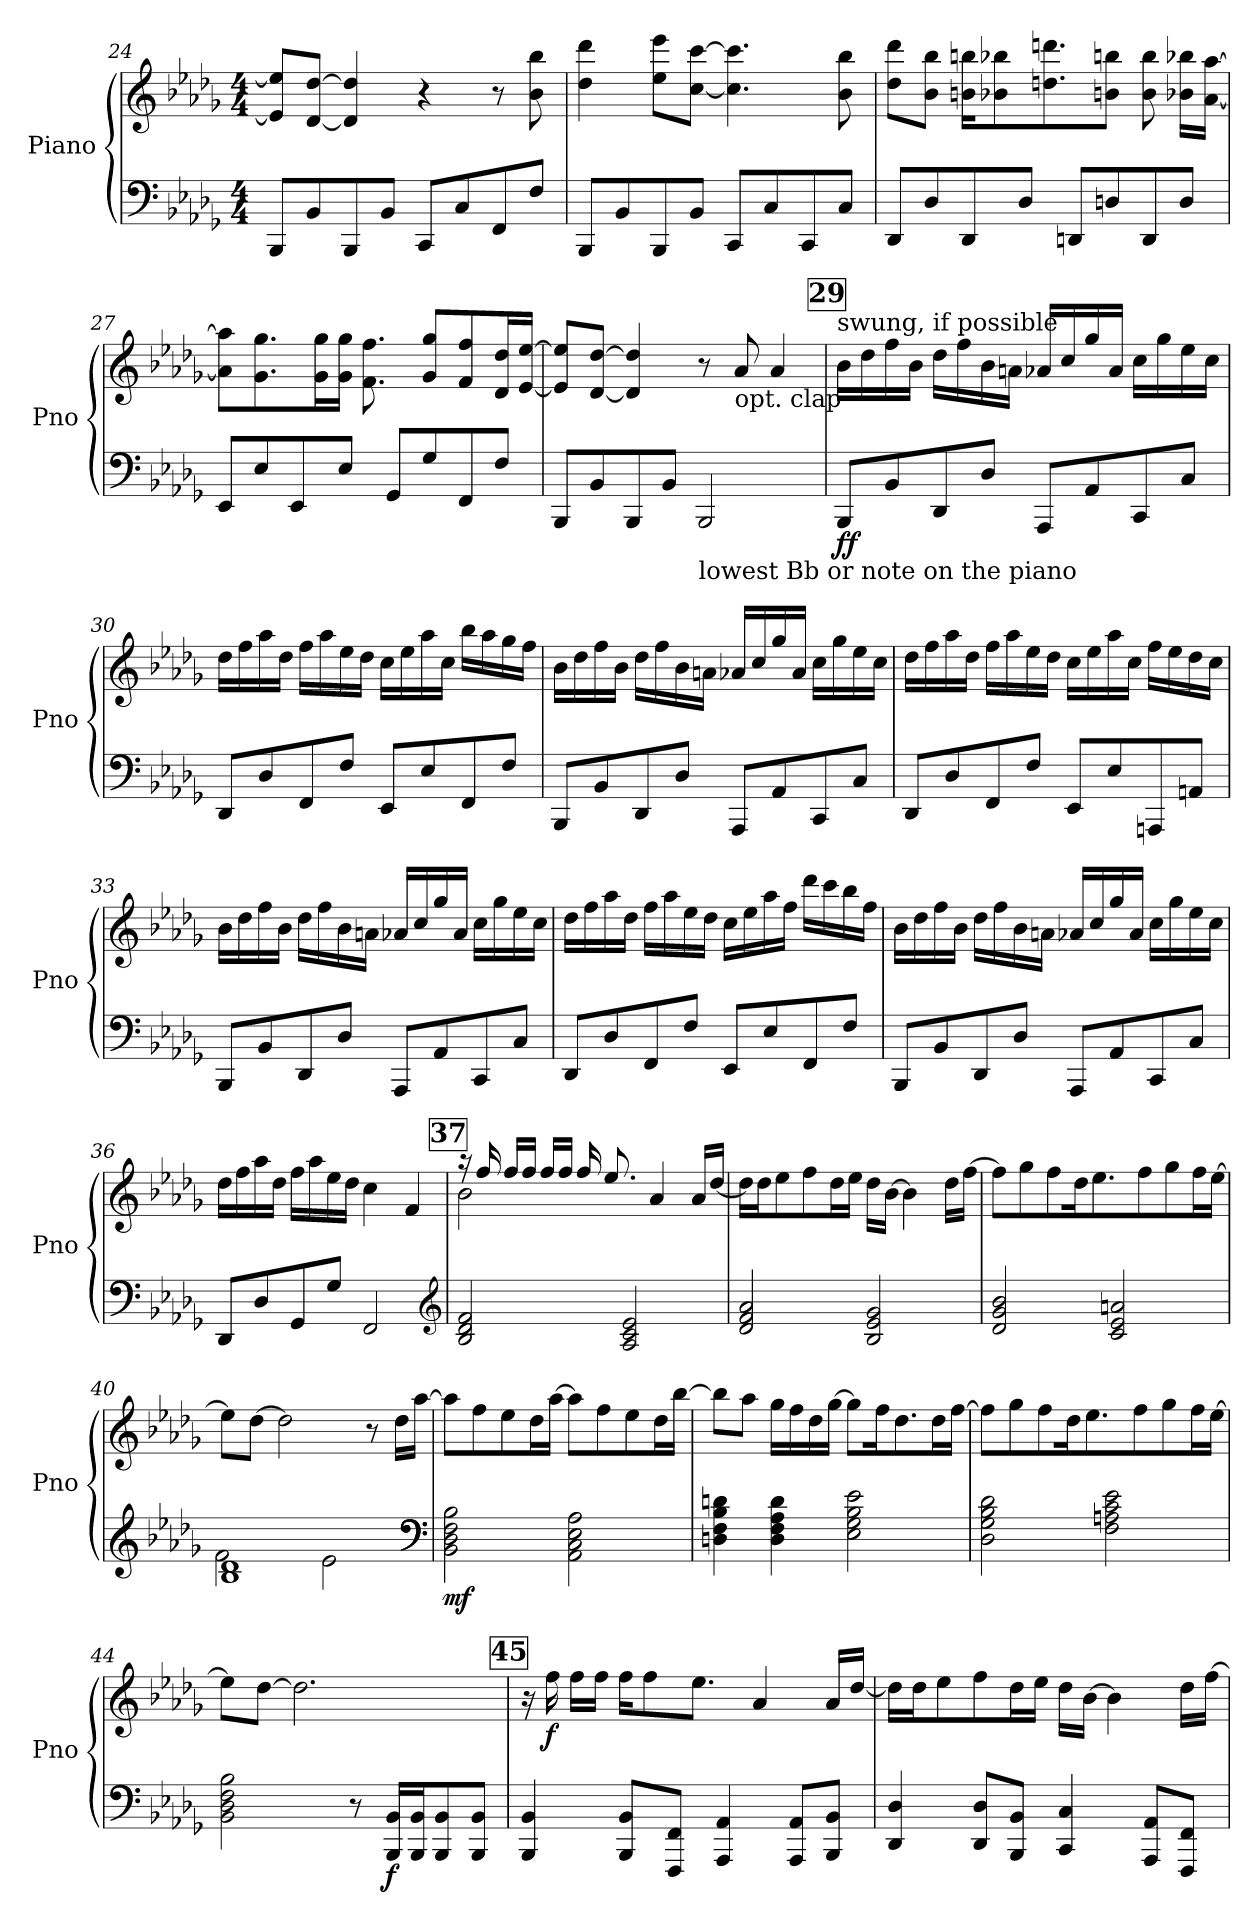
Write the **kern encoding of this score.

**kern	**kern	**dynam
*part1	*part1	*part1
*staff2	*staff1	*staff1/2
*I"Piano	*	*
*I'Pno	*	*
*clefF4	*clefG2	*
*k[b-e-a-d-g-]	*k[b-e-a-d-g-]	*
*D-:	*D-:	*
*M4/4	*M4/4	*
=24	=24	=24
8BBB-/L	8e-/] 8ee-/]L	.
8BB-/	[8d-/ [8dd-/J	.
8BBB-/	4d-/] 4dd-/]	.
8BB-/J	.	.
8CC/L	4r	.
8C/	.	.
8FF/	8r	.
8F/J	8b-\ 8bb-\	.
!!LO:LB:g=z
=25	=25	=25
8BBB-/L	4dd-\ 4ddd-\	.
8BB-/	.	.
8BBB-/	8ee-\ 8eee-\L	.
8BB-/J	[8cc\ [8ccc\J	.
8CC/L	4.cc\] 4.ccc\]	.
8C/	.	.
8CC/	.	.
8C/J	8b-\ 8bb-\	.
=26	=26	=26
8DD-/L	8dd-\ 8ddd-\L	.
8D-/	8b-\ 8bb-\J	.
8DD-/	16bn\ 16bbn\KL	.
.	8b-X\ 8bb-X\	.
8D-/J	.	.
.	8.ddn\ 8.dddn\	.
8DDn/L	.	.
8Dn/	8bn\ 8bbn\J	.
8DD/	8b\ 8bb\	.
8D/J	16b-X\ 16bb-X\LL	.
.	[16a-\ [16aa-\JJ	.
=27	=27	=27
8EE-/L	8a-\] 8aa-\]L	.
8E-/	8.g-\ 8.gg-\	.
8EE-/	.	.
.	16g-\ 16gg-\L	.
8E-/J	16g-\ 16gg-\JJ	.
.	8.f\ 8.ff\	.
8GG-/L	.	.
8G-/	8g-/ 8gg-/L	.
8FF/	8f/ 8ff/	.
8F/J	16d-/ 16dd-/L	.
.	[16e-/ [16ee-/JJ	.
=28	=28	=28
8BBB-/L	8e-/] 8ee-/]L	.
8BB-/	[8d-/ [8dd-/J	.
8BBB-/	4d-/] 4dd-/]	.
8BB-/J	.	.
!LO:TX:b:t=lowest Bb or note on the piano	!	!
2BBB-/	8r	.
!	!LO:TX:b:t=opt. clap	!
.	8a-/	.
.	4a-/	.
!!LO:LB:g=z
!!LO:REH:place=s1:a:t=29
=29	=29	=29
!	!LO:TX:a:t=swung, if possible	!
!	!	!LO:DY:b=2
!	!	!LO:DY:n=1:b
8BBB-/L	16b-\LL	f f
.	16dd-\	.
8BB-/	16ff\	.
.	16b-\JJ	.
8DD-/	16dd-\LL	.
.	16ff\	.
8D-/J	16b-\	.
.	16an\JJ	.
8AAA-/L	16a-X/LL	.
.	16cc/	.
8AA-/	16gg-/	.
.	16a-/JJ	.
8CC/	16cc\LL	.
.	16gg-\	.
8C/J	16ee-\	.
.	16cc\JJ	.
=30	=30	=30
8DD-/L	16dd-\LL	.
.	16ff\	.
8D-/	16aa-\	.
.	16dd-\JJ	.
8FF/	16ff\LL	.
.	16aa-\	.
8F/J	16ee-\	.
.	16dd-\JJ	.
8EE-/L	16cc\LL	.
.	16ee-\	.
8E-/	16aa-\	.
.	16cc\JJ	.
8FF/	16bb-\LL	.
.	16aa-\	.
8F/J	16gg-\	.
.	16ff\JJ	.
!!LO:LB:g=z
=31	=31	=31
8BBB-/L	16b-\LL	.
.	16dd-\	.
8BB-/	16ff\	.
.	16b-\JJ	.
8DD-/	16dd-\LL	.
.	16ff\	.
8D-/J	16b-\	.
.	16an\JJ	.
8AAA-/L	16a-X/LL	.
.	16cc/	.
8AA-/	16gg-/	.
.	16a-/JJ	.
8CC/	16cc\LL	.
.	16gg-\	.
8C/J	16ee-\	.
.	16cc\JJ	.
=32	=32	=32
8DD-/L	16dd-\LL	.
.	16ff\	.
8D-/	16aa-\	.
.	16dd-\JJ	.
8FF/	16ff\LL	.
.	16aa-\	.
8F/J	16ee-\	.
.	16dd-\JJ	.
8EE-/L	16cc\LL	.
.	16ee-\	.
8E-/	16aa-\	.
.	16cc\JJ	.
8AAAn/	16ff\LL	.
.	16ee-\	.
8AAn/J	16dd-\	.
.	16cc\JJ	.
!!LO:LB:g=z
=33	=33	=33
8BBB-/L	16b-\LL	.
.	16dd-\	.
8BB-/	16ff\	.
.	16b-\JJ	.
8DD-/	16dd-\LL	.
.	16ff\	.
8D-/J	16b-\	.
.	16an\JJ	.
8AAA-/L	16a-X/LL	.
.	16cc/	.
8AA-/	16gg-/	.
.	16a-/JJ	.
8CC/	16cc\LL	.
.	16gg-\	.
8C/J	16ee-\	.
.	16cc\JJ	.
=34	=34	=34
8DD-/L	16dd-\LL	.
.	16ff\	.
8D-/	16aa-\	.
.	16dd-\JJ	.
8FF/	16ff\LL	.
.	16aa-\	.
8F/J	16ee-\	.
.	16dd-\JJ	.
8EE-/L	16cc\LL	.
.	16ee-\	.
8E-/	16aa-\	.
.	16ff\JJ	.
8FF/	16ddd-\LL	.
.	16ccc\	.
8F/J	16bb-\	.
.	16ff\JJ	.
!!LO:PB:g=z
=35	=35	=35
8BBB-/L	16b-\LL	.
.	16dd-\	.
8BB-/	16ff\	.
.	16b-\JJ	.
8DD-/	16dd-\LL	.
.	16ff\	.
8D-/J	16b-\	.
.	16an\JJ	.
8AAA-/L	16a-X/LL	.
.	16cc/	.
8AA-/	16gg-/	.
.	16a-/JJ	.
8CC/	16cc\LL	.
.	16gg-\	.
8C/J	16ee-\	.
.	16cc\JJ	.
=36	=36	=36
8DD-/L	16dd-\LL	.
.	16ff\	.
8D-/	16aa-\	.
.	16dd-\JJ	.
8GG-/	16ff\LL	.
.	16aa-\	.
8G-/J	16ee-\	.
.	16dd-\JJ	.
2FF/	4cc\	.
.	4f/	.
*clefG2	*	*
!!LO:REH:place=s1:a:t=37
=37	=37	=37
*	*^	*
!	!	!	!LO:DY:b=2
!	!	!	!LO:DY:n=1:b
2B-/ 2d-/ 2f/	16raa	2b-\	mp mp
.	16ff/	.	.
.	16ff/LL	.	.
.	16ff/JJ	.	.
.	16ff/LL	.	.
.	16ff/JJ	.	.
.	16ff/	.	.
.	8.ee-/	.	.
2A-/ 2c/ 2e-/	.	2ryy	.
.	4a-/	.	.
.	16a-/LL	.	.
.	[16dd-/JJ	.	.
*	*v	*v	*
!!LO:LB:g=z
=38	=38	=38
2d-/ 2f/ 2a-/	16dd-\LL]	.
.	16dd-\J	.
.	8ee-\	.
.	8ff\	.
.	16dd-\L	.
.	16ee-\JJ	.
2B-/ 2e-/ 2g-/	16dd-\LL	.
.	[16b-\JJ	.
.	4b-\]	.
.	16dd-\LL	.
.	[16ff\JJ	.
=39	=39	=39
2d-/ 2g-/ 2b-/	8ff\L]	.
.	8gg-\	.
.	8ff\	.
.	16dd-\K	.
.	8.ee-\	.
2c/ 2e-/ 2an/	.	.
.	8ff\	.
.	8gg-\	.
.	16ff\L	.
.	[16ee-\JJ	.
=40	=40	=40
*^	*	*
1B- 1d-	2f\	8ee-\L]	.
.	.	[8dd-\J	.
.	.	2dd-\]	.
.	2e-\	.	.
.	.	8r	.
.	.	16dd-\LL	.
.	.	[16aa-\JJ	.
*v	*v	*	*
*clefF4	*	*
=41	=41	=41
!	!	!LO:DY:b=2
2BB-\ 2D-\ 2F\ 2B-\	8aa-\L]	mf
.	8ff\	.
.	8ee-\	.
.	16dd-\L	.
.	[16aa-\JJ	.
2AA-\ 2C\ 2E-\ 2A-\	8aa-\L]	.
.	8ff\	.
.	8ee-\	.
.	16dd-\L	.
.	[16bb-\JJ	.
!!LO:LB:g=z
=42	=42	=42
4Dn\ 4F\ 4B-\ 4dn\	8bb-\L]	.
.	8aa-\J	.
4D\ 4F\ 4A-\ 4d\	16gg-\LL	.
.	16ff\	.
.	16dd-\	.
.	[16gg-\JJ	.
2E-\ 2G-\ 2B-\ 2e-\	8gg-\L]	.
.	16ff\K	.
.	8.dd-\	.
.	16dd-\L	.
.	[16ff\JJ	.
=43	=43	=43
2D-\ 2G-\ 2B-\ 2d-\	8ff\L]	.
.	8gg-\	.
.	8ff\	.
.	16dd-\K	.
.	8.ee-\	.
2F\ 2An\ 2c\ 2e-\	.	.
.	8ff\	.
.	8gg-\	.
.	16ff\L	.
.	[16ee-\JJ	.
=44	=44	=44
2BB-\ 2D-\ 2F\ 2B-\	8ee-\L]	.
.	[8dd-\J	.
.	2.dd-\]	.
8r	.	.
!	!	!LO:DY:b=2
16BBB-/ 16BB-/LL	.	f
16BBB-/ 16BB-/J	.	.
8BBB-/ 8BB-/	.	.
8BBB-/ 8BB-/J	.	.
!!LO:LB:g=z
!!LO:REH:place=s1:a:t=45
=45	=45	=45
4BBB-/ 4BB-/	16r	.
!	!	!LO:DY:b
.	16ff\	f
.	16ff\LL	.
.	16ff\JJ	.
8BBB-/ 8BB-/L	16ff\KL	.
.	8ff\	.
8FFF/ 8FF/J	.	.
.	8.ee-\J	.
4AAA-/ 4AA-/	.	.
.	4a-/	.
8AAA-/ 8AA-/L	.	.
8BBB-/ 8BB-/J	16a-/LL	.
.	[16dd-/JJ	.
=46	=46	=46
4DD-/ 4D-/	16dd-\LL]	.
.	16dd-\J	.
.	8ee-\	.
8DD-/ 8D-/L	8ff\	.
8BBB-/ 8BB-/J	16dd-\L	.
.	16ee-\JJ	.
4CC/ 4C/	16dd-\LL	.
.	[16b-\JJ	.
.	4b-\]	.
8AAA-/ 8AA-/L	.	.
8FFF/ 8FF/J	16dd-\LL	.
.	[16ff\JJ	.
=	=	=
*-	*-	*-
